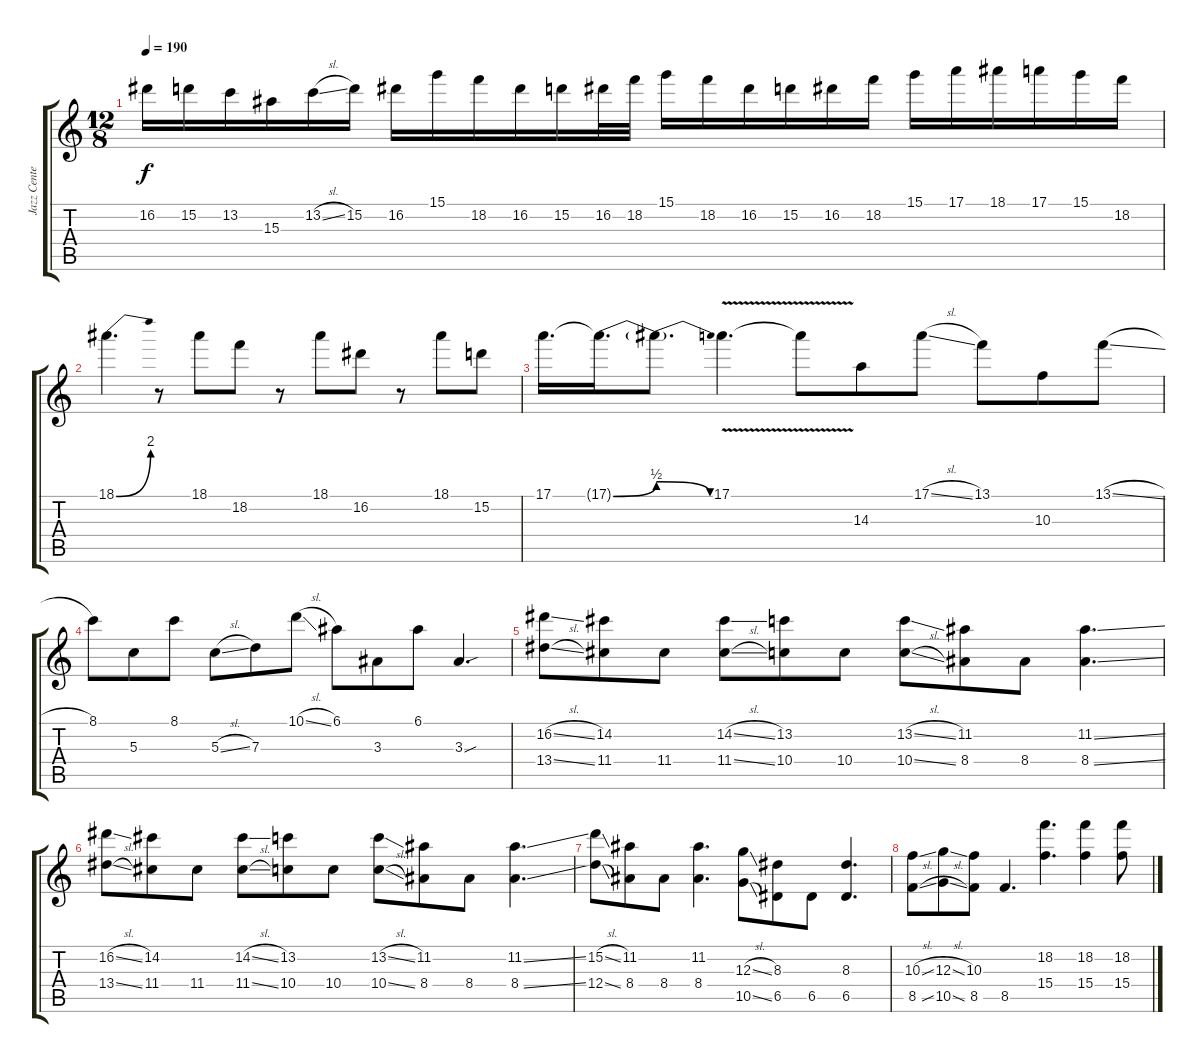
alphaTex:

\track ("Jazz Center" "Jazz Cente") {instrument electricguitarjazz}
\staff {score tabs}
\tuning (E4 B3 G3 D3 A2 D2) {hide}
\ts (12 8)
\tempo 190
\clef g2
\ks c
16.2.16{dy f} 15.2.16 13.2.16 15.3.16 13.2{sl}.16 15.2.16 16.2.16 15.1.16 18.2.16 16.2.16 15.2.16 16.2.32 18.2.32 15.1.16 18.2.16 16.2.16 15.2.16 16.2.16 18.2.16 15.1.16 17.1.16 18.1.16 17.1.16 15.1.16 18.2.16 |
18.1{be (bend 0 0 60 8)}.4{d} r.8 18.1.8 18.2.8 r.8 18.1.8 16.2.8 r.8 18.1.8 15.2.8 |
17.1.16{d} 17.1{be (bend 0 0 60 2) t}.16{d} 17.1{be (release 0 2 60 0) t}.8{d} 17.1{v}.4{d} 17.1{t}.8 14.3.8 17.1{sl}.8 13.1.8 10.3.8 13.1{sl}.8 |
8.1.8 5.3.8 8.1.8 5.3{sl}.8 7.3.8 10.1{sl}.8 6.1.8 3.3.8 6.1.8 3.3{sou}.4{d} |
(16.2{sl} 13.4{sl}).8 (14.2 11.4).8 11.4.8 (14.2{sl} 11.4{sl}).8 (13.2 10.4).8 10.4.8 (13.2{sl} 10.4{sl}).8 (11.2 8.4).8 8.4.8 (11.2{ss} 8.4{ss}).4{d} |
(16.2{sl} 13.4{sl}).8 (14.2 11.4).8 11.4.8 (14.2{sl} 11.4{sl}).8 (13.2 10.4).8 10.4.8 (13.2{sl} 10.4{sl}).8 (11.2 8.4).8 8.4.8 (11.2{ss} 8.4{ss}).4{d} |
(15.2{sl} 12.4{sl}).8 (11.2 8.4).8 8.4.8 (11.2 8.4).4{d} (12.3{sl} 10.5{sl}).8 (8.3 6.5).8 6.5.8 (8.3 6.5).4{d} |
(10.3{sl} 8.5{sl}).8 (12.3{sl} 10.5{sl}).8 (10.3 8.5).8 8.5.4{d} (18.2 15.4).4{d} (18.2 15.4).4 (18.2{sl} 15.4{sl}).8
